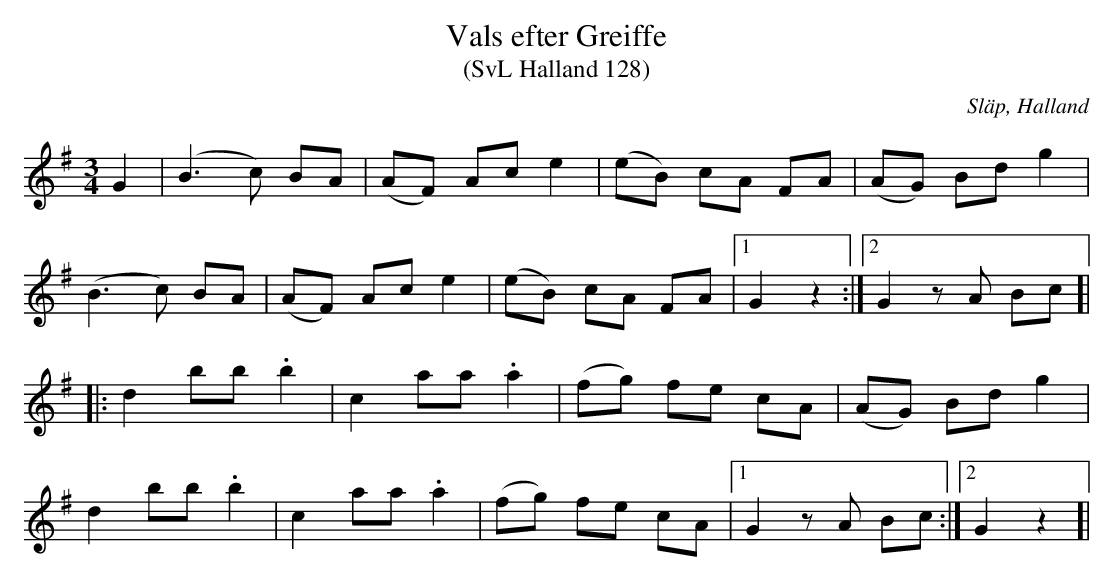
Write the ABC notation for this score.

X:1
T:Vals efter Greiffe
T:(SvL Halland 128)
O:Släp, Halland
M:3/4
L:1/8
K:G
G2|(B3c) BA|(AF) Ac e2|(eB) cA FA|(AG) Bd g2|
(B3c) BA|(AF) Ac e2|(eB) cA FA|1 G2 z2:|2G2 zA Bc]|
|:d2 bb .b2|c2 aa .a2|(fg) fe cA|(AG) Bd g2|
d2 bb .b2|c2 aa .a2|(fg) fe cA|1 G2 zA Bc:|2 G2 z2]|
